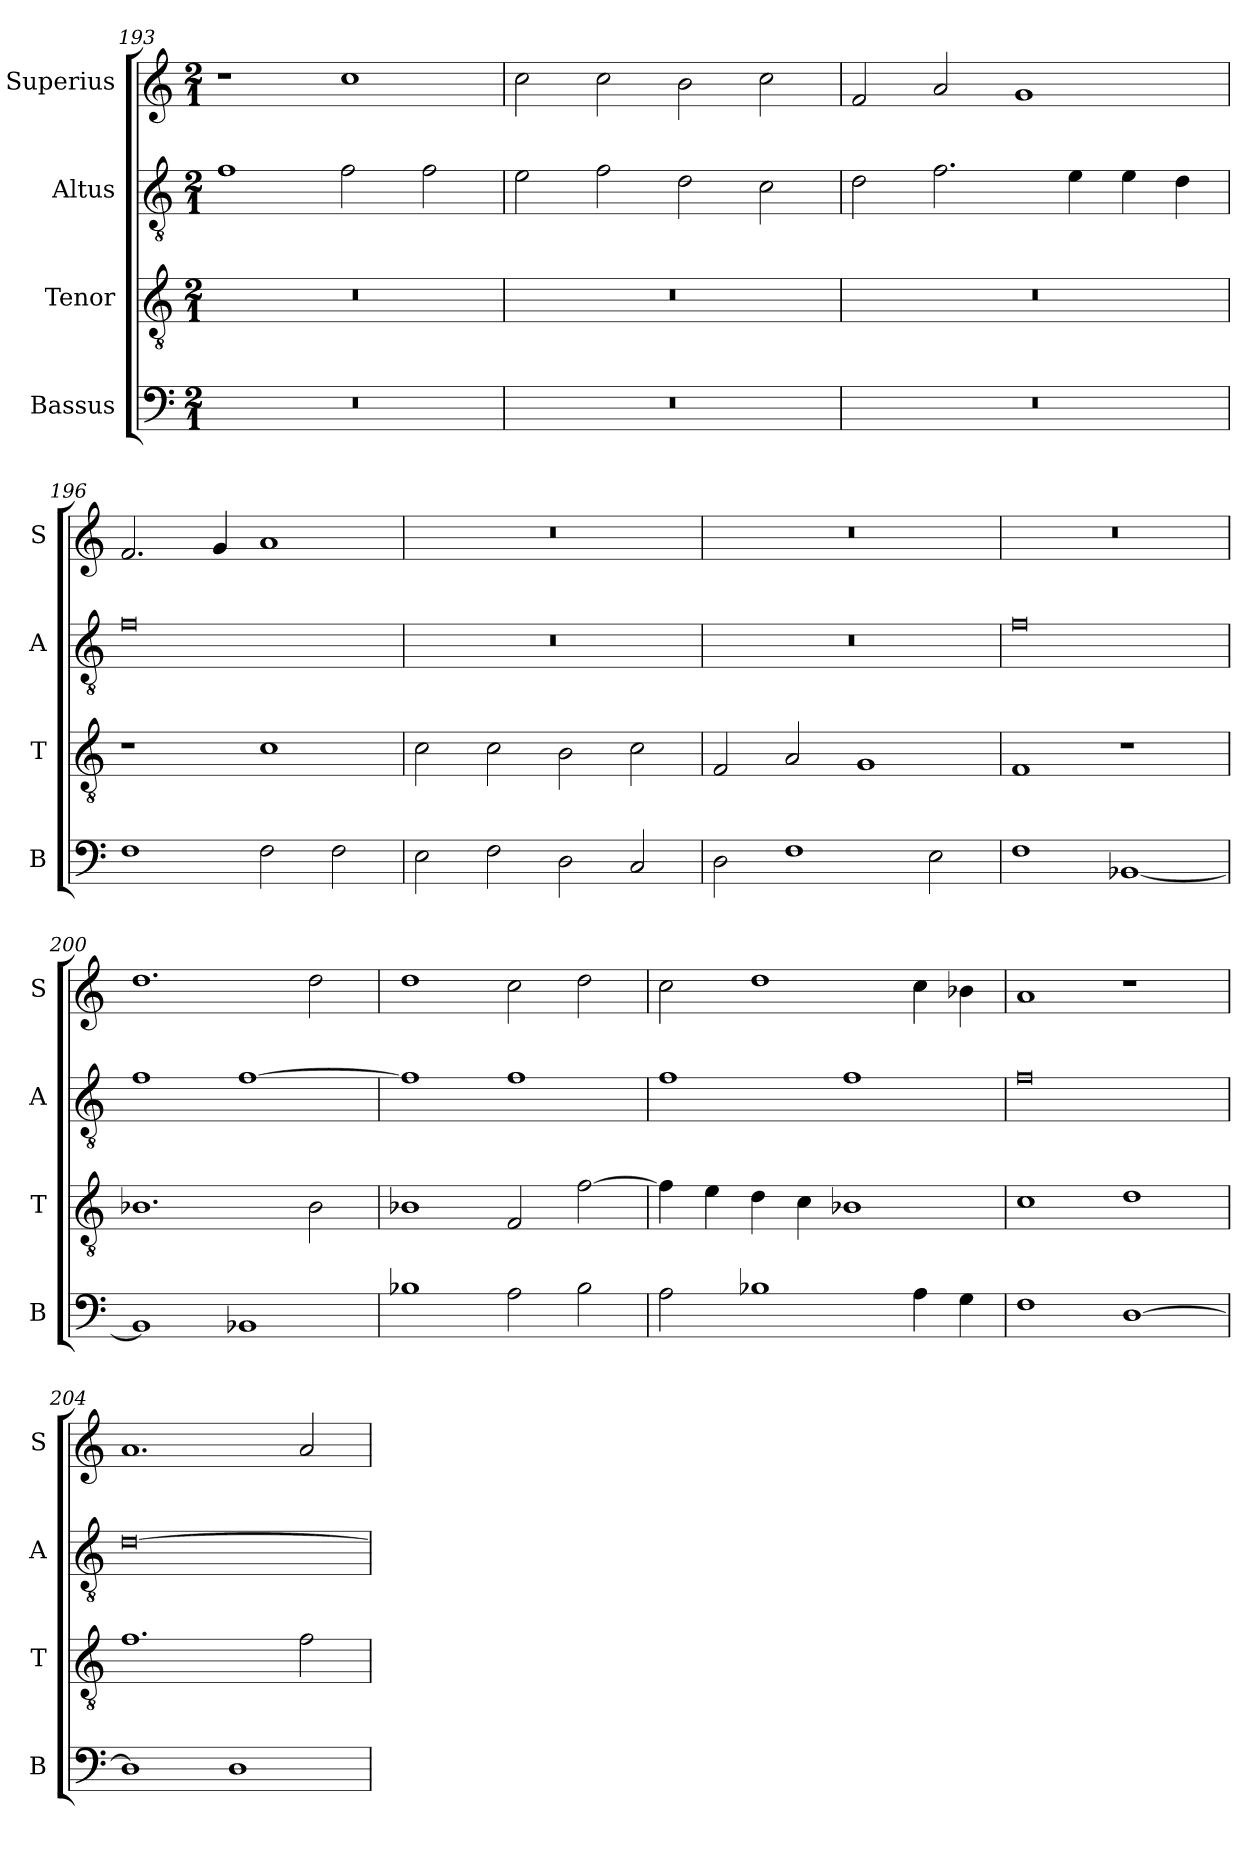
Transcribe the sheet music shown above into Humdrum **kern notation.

**kern	**kern	**kern	**kern
*part4	*part3	*part2	*part1
*staff4	*staff3	*staff2	*staff1
*I"Bassus	*I"Tenor	*I"Altus	*I"Superius
*I'B	*I'T	*I'A	*I'S
*clefF4	*clefGv2	*clefGv2	*clefG2
*k[]	*k[]	*k[]	*k[]
*M2/1	*M2/1	*M2/1	*M2/1
=193	=193	=193	=193
0r	0r	1f	1r
.	.	2f\	1cc
.	.	2f\	.
=194	=194	=194	=194
0r	0r	2e\	2cc\
.	.	2f\	2cc\
.	.	2d\	2b\
.	.	2c\	2cc\
=195	=195	=195	=195
0r	0r	2d\	2f/
.	.	2.f\	2a/
.	.	.	1g
.	.	4e\	.
.	.	4e\	.
.	.	4d\	.
=196	=196	=196	=196
1F	1r	0f	2.f/
.	.	.	4g/
2F\	1c	.	1a
2F\	.	.	.
=197	=197	=197	=197
2E\	2c\	0r	0r
2F\	2c\	.	.
2D\	2B\	.	.
2C/	2c\	.	.
=198	=198	=198	=198
2D\	2F/	0r	0r
1F	2A/	.	.
.	1G	.	.
2E\	.	.	.
=199	=199	=199	=199
1F	1F	0f	0r
[1BB-X	1r	.	.
=200	=200	=200	=200
1BB-]	1.B-X	1f	1.dd
1BB-X	.	[1f	.
.	2B-\	.	2dd\
=201	=201	=201	=201
1B-X	1B-X	1f]	1dd
2A\	2F/	1f	2cc\
2B-\	[2f\	.	2dd\
=202	=202	=202	=202
2A\	4f\]	1f	2cc\
.	4e\	.	.
1B-X	4d\	.	1dd
.	4c\	.	.
.	1B-X	1f	.
4A\	.	.	4cc\
4G\	.	.	4b-X\
=203	=203	=203	=203
1F	1c	0f	1a
[1D	1d	.	1r
=204	=204	=204	=204
1D]	1.f	[0d	1.a
1D	.	.	.
.	2f\	.	2a/
=	=	=	=
*-	*-	*-	*-
